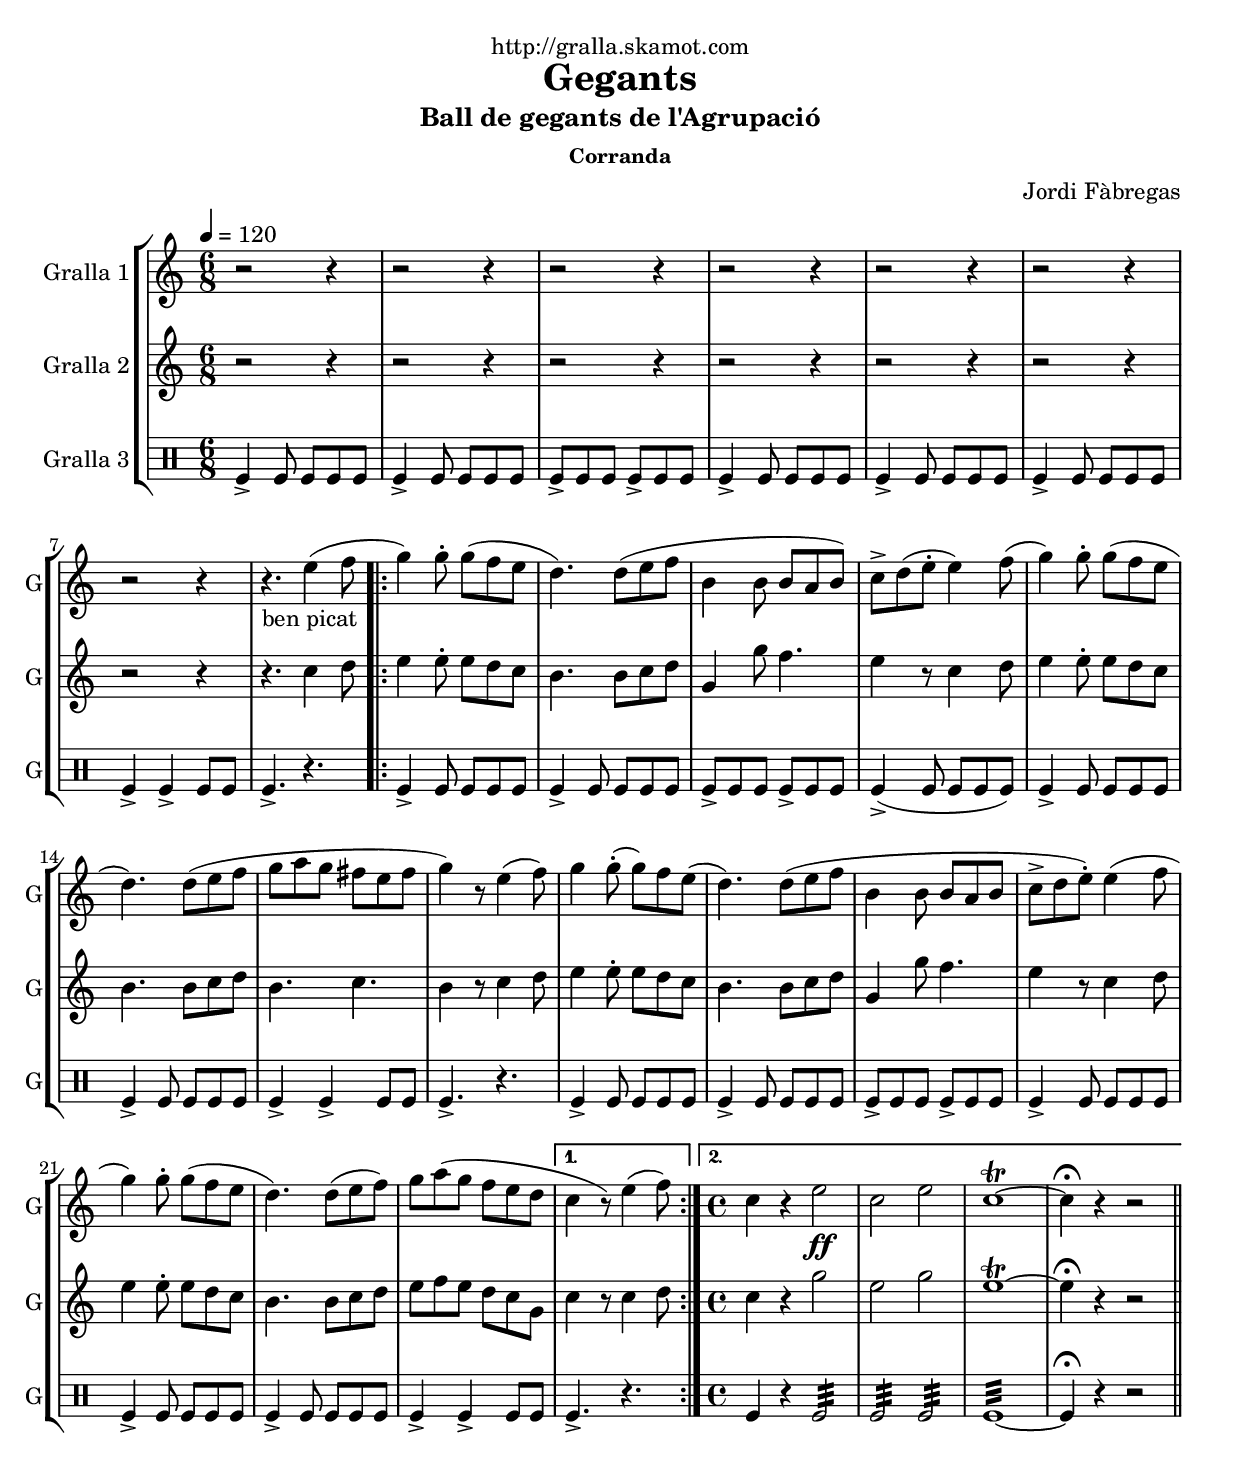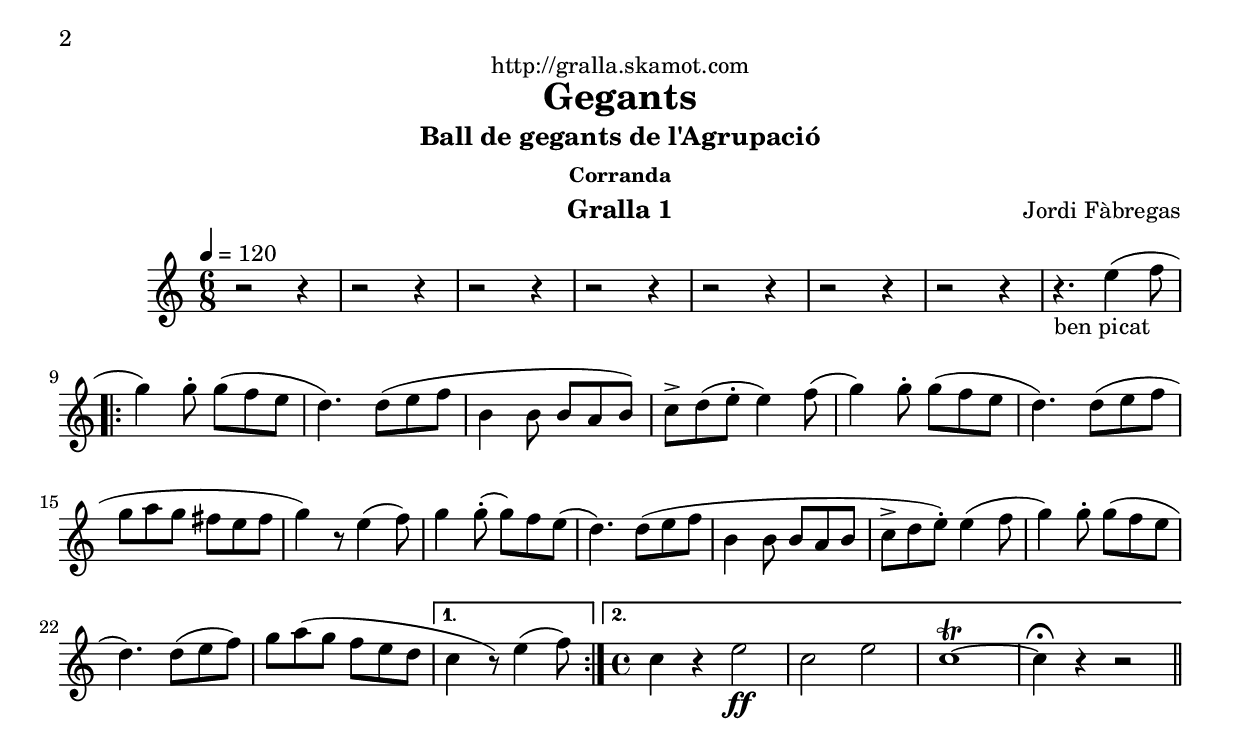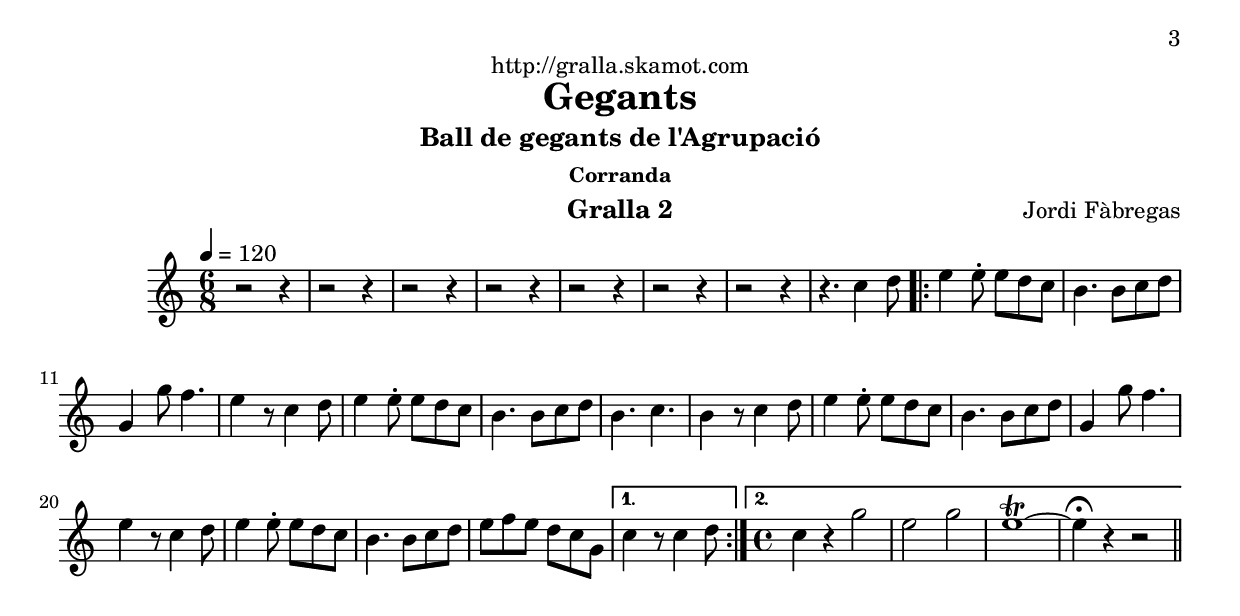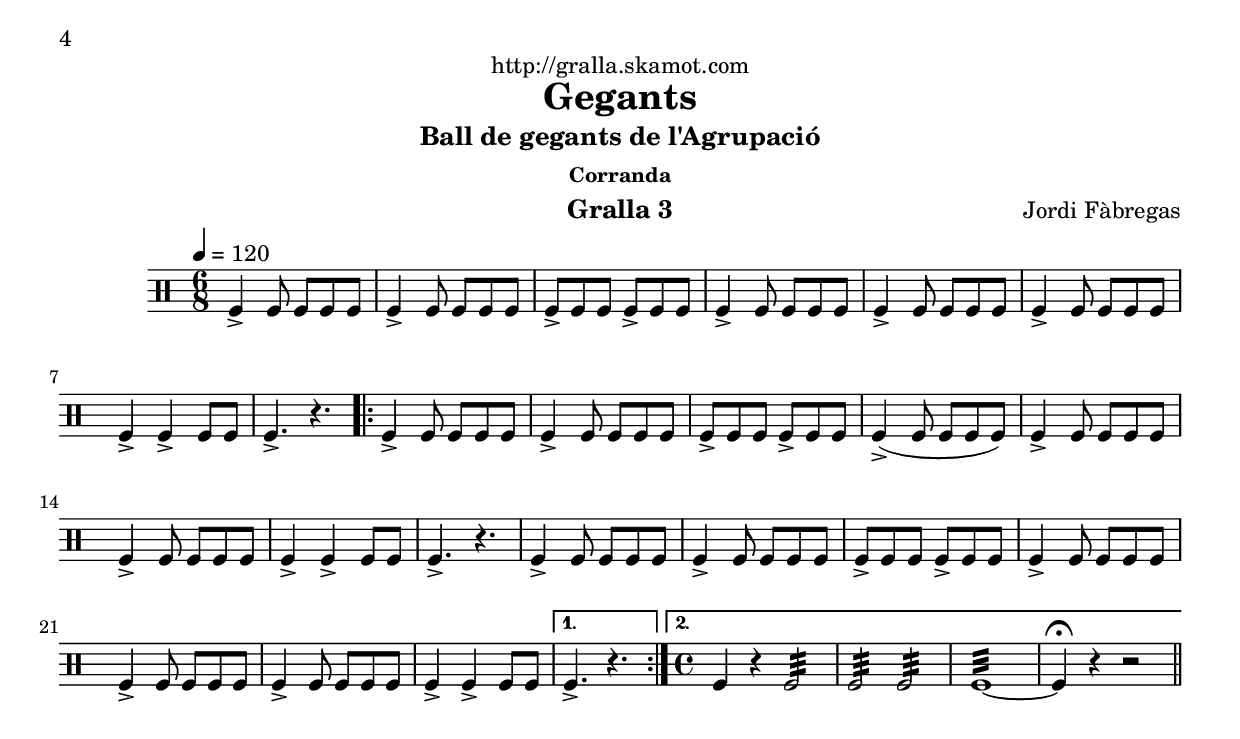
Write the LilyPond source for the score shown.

\version "2.16.2"

\header {
  dedication="http://gralla.skamot.com"
  title="Gegants"
  subtitle="Ball de gegants de l'Agrupació"
  subsubtitle="Corranda"
  poet=""
  meter=""
  piece=""
  composer="Jordi Fàbregas"
  arranger=""
  opus=""
  instrument=""
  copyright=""
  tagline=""
}

liniaroAa =
\relative e''
{
  \tempo 4=120
  \clef treble
  \key c \major
  \time 6/8
  r2 r4  |
  r2 r4  |
  r2 r4  |
  r2 r4  |
  %05
  r2 r4  |
  r2 r4  |
  r2 r4  |
  r4. _"ben picat" e4 ( ( f8  |
  \repeat volta 2 { g4 ) g8-. g ( f e  |
  %10
  d4. ) ) d8 ( e f  |
  b,4 b8 b a b )  |
  c8-> d ( ( e-. e4 ) ) f8 ( (  |
  g4 ) g8-. g ( f e  |
  d4. ) ) d8 ( e f  |
  %15
  g8 a g fis e  fis   |
  g4 ) r8 e4 (  f8  )  |
  g4 g8-. ( g ) f e (  |
  d4. ) d8 ( e f  |
  b,4 b8 b a b  |
  %20
  c8->  d e-.  ) e4 ( ( f8  |
  g4 ) g8-. g ( f e  |
  d4. ) ) d8 ( e f )  |
  g8 a ( g f e d }
  \alternative { { c4 r8 ) e4 ( f8 ) }
  %25
  { \time 4/4 c4 r e2 \ff  |
  c2 e  |
  c1\trill ~  |
  c4\fermata r r2 } } \bar "||"
}

liniaroAb =
\relative c''
{
  \tempo 4=120
  \clef treble
  \key c \major
  \time 6/8
  r2 r4  |
  r2 r4  |
  r2 r4  |
  r2 r4  |
  %05
  r2 r4  |
  r2 r4  |
  r2 r4  |
  r4. c4 d8  |
  \repeat volta 2 { e4 e8-. e d c  |
  %10
  b4. b8 c d  |
  g,4 g'8 f4.  |
  e4 r8 c4 d8  |
  e4 e8-. e d c  |
  b4. b8 c d  |
  %15
  b4. c  |
  b4 r8 c4 d8  |
  e4 e8-. e d c  |
  b4. b8 c d  |
  g,4 g'8 f4.  |
  %20
  e4 r8 c4 d8  |
  e4 e8-. e d c  |
  b4. b8 c d  |
  e8 f e d c g }
  \alternative { { c4 r8 c4 d8 }
  %25
  { \time 4/4 c4 r g'2  |
  e2 g  |
  e1\trill ~  |
  e4\fermata r r2 } } \bar "||"
}

liniaroAc =
\drummode
{
  \tempo 4=120
  \time 6/8
  tomfl4-> tomfl8 tomfl tomfl tomfl  |
  tomfl4-> tomfl8 tomfl tomfl tomfl  |
  tomfl8-> tomfl tomfl tomfl-> tomfl tomfl  |
  tomfl4-> tomfl8 tomfl tomfl tomfl  |
  %05
  tomfl4-> tomfl8 tomfl tomfl tomfl  |
  tomfl4-> tomfl8 tomfl tomfl tomfl  |
  tomfl4-> tomfl-> tomfl8 tomfl  |
  tomfl4.-> r  |
  \repeat volta 2 { tomfl4-> tomfl8 tomfl tomfl tomfl  |
  %10
  tomfl4-> tomfl8 tomfl tomfl tomfl  |
  tomfl8-> tomfl tomfl tomfl-> tomfl tomfl  |
  tomfl4-> ( tomfl8 tomfl tomfl tomfl )  |
  tomfl4-> tomfl8 tomfl tomfl tomfl  |
  tomfl4-> tomfl8 tomfl tomfl tomfl  |
  %15
  tomfl4-> tomfl-> tomfl8 tomfl  |
  tomfl4.-> r  |
  tomfl4-> tomfl8 tomfl tomfl tomfl  |
  tomfl4-> tomfl8 tomfl tomfl tomfl  |
  tomfl8-> tomfl tomfl tomfl-> tomfl tomfl  |
  %20
  tomfl4-> tomfl8 tomfl tomfl tomfl  |
  tomfl4-> tomfl8 tomfl tomfl tomfl  |
  tomfl4-> tomfl8 tomfl tomfl tomfl  |
  tomfl4-> tomfl-> tomfl8 tomfl }
  \alternative { { tomfl4.-> r }
  %25
  { \time 4/4 tomfl4 r tomfl2:32  |
  tomfl2:32 tomfl:32  |
  tomfl1:32 ~  |
  tomfl4\fermata r r2 } } \bar "||"
}

\bookpart {
  \score {
    \new StaffGroup {
      \override Score.RehearsalMark #'self-alignment-X = #LEFT
      <<
        \new Staff \with {instrumentName = #"Gralla 1" shortInstrumentName = #"G"} \liniaroAa
        \new Staff \with {instrumentName = #"Gralla 2" shortInstrumentName = #"G"} \liniaroAb
        \new DrumStaff \with {instrumentName = #"Gralla 3" shortInstrumentName = #"G"} \liniaroAc
      >>
    }
    \layout {}
  }
  \score { \unfoldRepeats
    \new StaffGroup {
      \override Score.RehearsalMark #'self-alignment-X = #LEFT
      <<
        \new Staff \with {instrumentName = #"Gralla 1" shortInstrumentName = #"G"} \liniaroAa
        \new Staff \with {instrumentName = #"Gralla 2" shortInstrumentName = #"G"} \liniaroAb
        \new DrumStaff \with {instrumentName = #"Gralla 3" shortInstrumentName = #"G"} \liniaroAc
      >>
    }
    \midi {
      \set Staff.midiInstrument = "oboe"
      \set DrumStaff.midiInstrument = "drums"
    }
  }
}

\bookpart {
  \header {instrument="Gralla 1"}
  \score {
    \new StaffGroup {
      \override Score.RehearsalMark #'self-alignment-X = #LEFT
      <<
        \new Staff \liniaroAa
      >>
    }
    \layout {}
  }
  \score { \unfoldRepeats
    \new StaffGroup {
      \override Score.RehearsalMark #'self-alignment-X = #LEFT
      <<
        \new Staff \liniaroAa
      >>
    }
    \midi {
      \set Staff.midiInstrument = "oboe"
      \set DrumStaff.midiInstrument = "drums"
    }
  }
}

\bookpart {
  \header {instrument="Gralla 2"}
  \score {
    \new StaffGroup {
      \override Score.RehearsalMark #'self-alignment-X = #LEFT
      <<
        \new Staff \liniaroAb
      >>
    }
    \layout {}
  }
  \score { \unfoldRepeats
    \new StaffGroup {
      \override Score.RehearsalMark #'self-alignment-X = #LEFT
      <<
        \new Staff \liniaroAb
      >>
    }
    \midi {
      \set Staff.midiInstrument = "oboe"
      \set DrumStaff.midiInstrument = "drums"
    }
  }
}

\bookpart {
  \header {instrument="Gralla 3"}
  \score {
    \new StaffGroup {
      \override Score.RehearsalMark #'self-alignment-X = #LEFT
      <<
        \new DrumStaff \liniaroAc
      >>
    }
    \layout {}
  }
  \score { \unfoldRepeats
    \new StaffGroup {
      \override Score.RehearsalMark #'self-alignment-X = #LEFT
      <<
        \new DrumStaff \liniaroAc
      >>
    }
    \midi {
      \set Staff.midiInstrument = "oboe"
      \set DrumStaff.midiInstrument = "drums"
    }
  }
}

